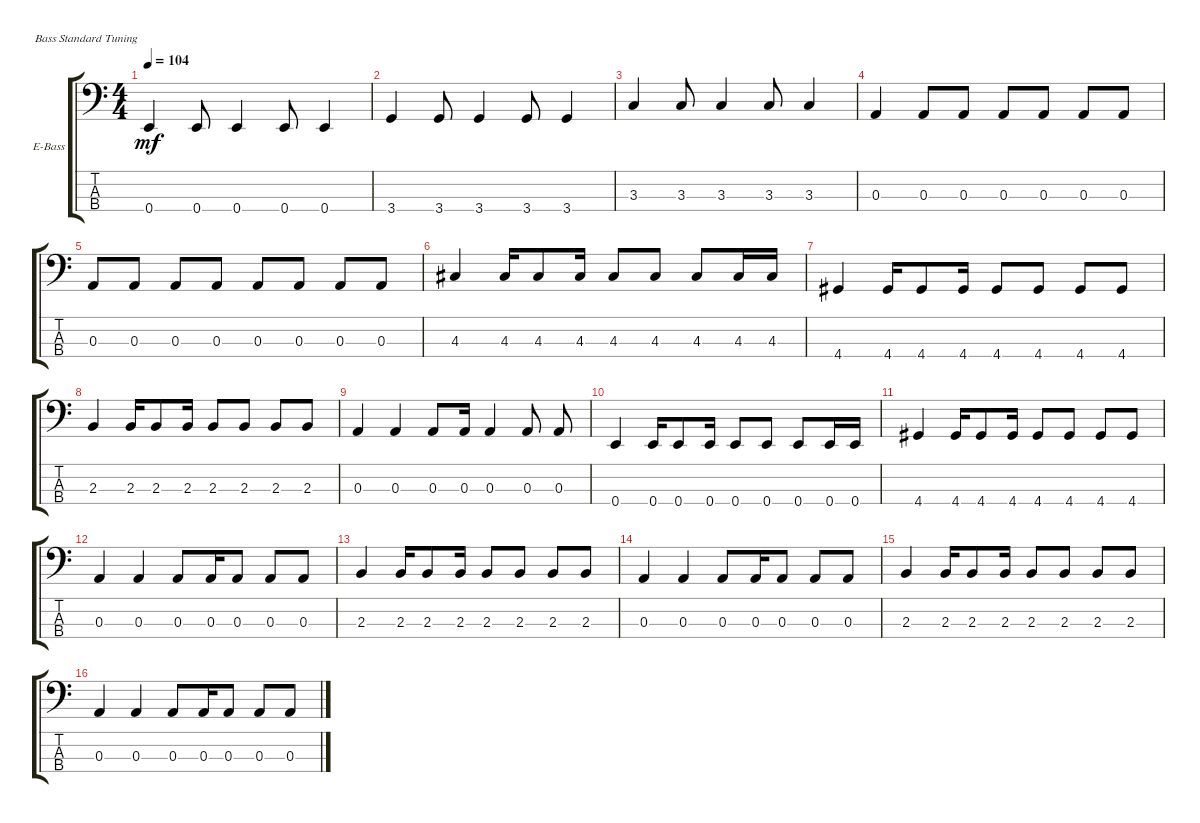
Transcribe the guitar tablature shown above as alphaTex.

\bracketExtendMode groupsimilarinstruments
\firstSystemTrackNameOrientation horizontal
\otherSystemsTrackNameOrientation horizontal
\track ("Electric Bass" "E-Bass") {instrument electricbassfinger}
\staff {score tabs}
\tuning (G2 D2 A1 E1)
\ts (4 4)
\tempo 104
\clef f4
\ks c
0.4.4{dy mf} 0.4.8 0.4.4 0.4.8 0.4.4 |
3.4.4 3.4.8 3.4.4 3.4.8 3.4.4 |
3.3.4 3.3.8 3.3.4 3.3.8 3.3.4 |
0.3.4 0.3.8 0.3.8 0.3.8 0.3.8 0.3.8 0.3.8 |
0.3.8 0.3.8 0.3.8 0.3.8 0.3.8 0.3.8 0.3.8 0.3.8 |
4.3.4 4.3.16 4.3.8 4.3.16 4.3.8 4.3.8 4.3.8 4.3.16 4.3.16 |
4.4.4 4.4.16 4.4.8 4.4.16 4.4.8 4.4.8 4.4.8 4.4.8 |
2.3.4 2.3.16 2.3.8 2.3.16 2.3.8 2.3.8 2.3.8 2.3.8 |
0.3.4 0.3.4 0.3.8 0.3.16 0.3.4 0.3.8 0.3.8 |
0.4.4 0.4.16 0.4.8 0.4.16 0.4.8 0.4.8 0.4.8 0.4.16 0.4.16 |
4.4.4 4.4.16 4.4.8 4.4.16 4.4.8 4.4.8 4.4.8 4.4.8 |
0.3.4 0.3.4 0.3.8 0.3.16 0.3.8 0.3.8 0.3.8 |
2.3.4 2.3.16 2.3.8 2.3.16 2.3.8 2.3.8 2.3.8 2.3.8 |
0.3.4 0.3.4 0.3.8 0.3.16 0.3.8 0.3.8 0.3.8 |
2.3.4 2.3.16 2.3.8 2.3.16 2.3.8 2.3.8 2.3.8 2.3.8 |
0.3.4 0.3.4 0.3.8 0.3.16 0.3.8 0.3.8 0.3.8
